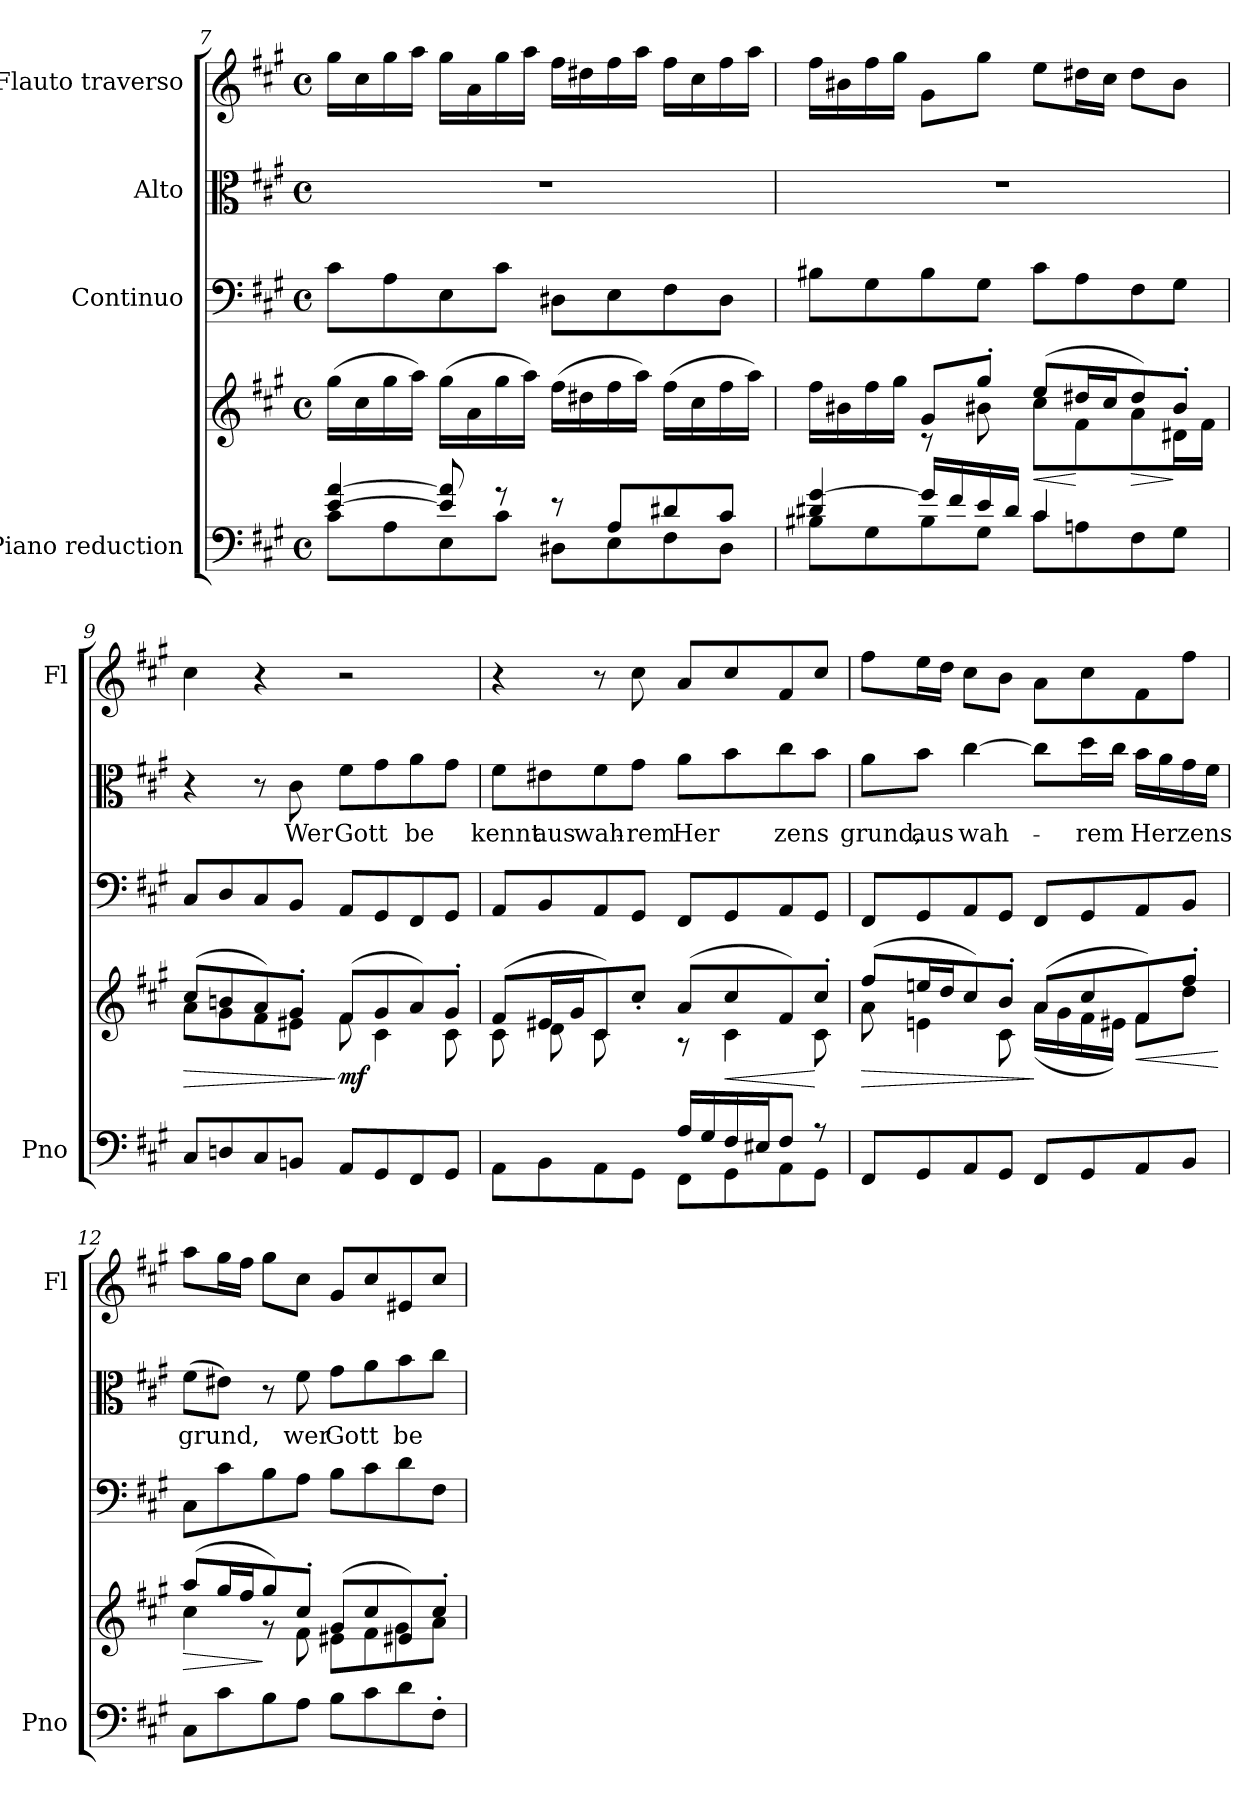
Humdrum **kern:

**kern	**kern	**dynam	**kern	**kern	**text	**kern
*part4	*part4	*part4	*part3	*part2	*part2	*part1
*staff5	*staff4	*staff4/5	*staff3	*staff2	*staff2	*staff1
*I"Piano reduction	*	*	*I"Continuo	*I"Alto	*	*I"Flauto traverso
*I'Pno	*	*	*	*	*	*I'Fl
*clefF4	*clefG2	*	*clefF4	*clefC3	*	*clefG2
*k[f#c#g#]	*k[f#c#g#]	*	*k[f#c#g#]	*k[f#c#g#]	*	*k[f#c#g#]
*M4/4	*M4/4	*	*M4/4	*M4/4	*	*M4/4
*met(c)	*met(c)	*	*met(c)	*met(c)	*	*met(c)
=7	=7	=7	=7	=7	=7	=7
*^	*	*	*	*	*	*
[4e/ [4a/	8c#\L	(16gg#\LL	.	8c#\L	1r	.	16gg#\LL
.	.	16cc#\	.	.	.	.	16cc#\
.	8A\	16gg#\	.	8A\	.	.	16gg#\
.	.	16aa\JJ)	.	.	.	.	16aa\JJ
8e/] 8a/]	8E\	(16gg#\LL	.	8E\	.	.	16gg#\LL
.	.	16a\	.	.	.	.	16a\
8r	8c#\J	16gg#\	.	8c#\J	.	.	16gg#\
.	.	16aa\JJ)	.	.	.	.	16aa\JJ
8r	8D#X\L	(16ff#\LL	.	8D#X\L	.	.	16ff#\LL
.	.	16dd#X\	.	.	.	.	16dd#X\
8A/L	8E\	16ff#\	.	8E\	.	.	16ff#\
.	.	16aa\JJ)	.	.	.	.	16aa\JJ
8d#X/	8F#\	(16ff#\LL	.	8F#\	.	.	16ff#\LL
.	.	16cc#\	.	.	.	.	16cc#\
8c#/J	8D#\J	16ff#\	.	8D#\J	.	.	16ff#\
.	.	16aa\JJ)	.	.	.	.	16aa\JJ
=8	=8	=8	=8	=8	=8	=8	=8
*	*	*^	*	*	*	*	*
4d#X/ [4g#/	8B#X\L	16ff#\LL	4ryy	.	8B#X\L	1r	.	16ff#\LL
.	.	16b#X\	.	.	.	.	.	16b#X\
.	8G#\	16ff#\	.	.	8G#\	.	.	16ff#\
.	.	16gg#\JJ	.	.	.	.	.	16gg#\JJ
16g#/LL]	8B#\	8g#/L	8r	.	8B#\	.	.	8g#\L
16f#/	.	.	.	.	.	.	.	.
16e/	8G#\J	8gg#'/J	8b#X\	.	8G#\J	.	.	8gg#\J
16d#/JJ	.	.	.	.	.	.	.	.
!	!	!	!	!LO:HP:b	!	!	!	!
4c#/	8c#\L	(8ee/L	8cc#\L	<	8c#\L	.	.	8ee\L
.	8An\	16dd#X/L	8f#\	[	8A\	.	.	16dd#X\L
.	.	16cc#/J	.	.	.	.	.	16cc#\JJ
!	!	!	!	!LO:HP:b	!	!	!	!
4ryy	8F#\	8dd#/)	8a\	>	8F#\	.	.	8dd#\L
.	8G#\J	8b#'/J	16d#X\L	]	8G#\J	.	.	8b#\J
.	.	.	16f#\JJ	.	.	.	.	.
*v	*v	*	*	*	*	*	*	*
!!LO:LB:g=z
=9	=9	=9	=9	=9	=9	=9	=9
!	!	!	!LO:HP:b	!	!	!	!
8C#/L	(8cc#/L	8a\L	>	8C#/L	4r	.	4cc#\
8Dn/	8bn/	8g#\	.	8D/	.	.	.
8C#/	8a/)	8f#\	.	8C#/	8r	.	4r
!	!	!	!	!	!	!LO:LY:b	!
8BBn/J	8g#'/J	8e#X\J	.	8BB/J	8c#\	Wer	.
!	!	!	!LO:DY:n=1:b	!	!	!LO:LY:b	!
8AA/L	(8f#/L	8f#\	] mf	8AA/L	8f#\L	Gott	2r
8GG#/	8g#/	4c#\	.	8GG#/	8g#\	.	.
!	!	!	!	!	!	!LO:LY:b	!
8FF#/	8a/)	.	.	8FF#/	8a\	be	.
8GG#/J	8g#'/J	8c#\	.	8GG#/J	8g#\J	.	.
=10	=10	=10	=10	=10	=10	=10	=10
*^	*	*	*	*	*	*	*
*	*^	*	*	*	*	*	*	*
!	!	!	!	!	!	!	!	!LO:LY:b	!
4.ryy	2ryy	8AA\L	(8f#/L	8c#\L	.	8AA/L	8f#\L	kennt	4r
!	!	!	!	!	!	!	!	!LO:LY:b	!
.	.	8BB\	16e#X/L	8d\	.	8BB/	8e#X\	aus	.
.	.	.	16g#/J	.	.	.	.	.	.
!	!	!	!	!	!	!	!	!LO:LY:b	!
.	.	8AA\	8c#/)	8c#\	.	8AA/	8f#\	wah-	8r
!	!	!	!	!	!	!	!	!LO:LY:b	!
8B/J	.	8GG#\J	8cc#'/J	8ryy	.	8GG#/J	8g#\J	rem	8cc#\
!	!	!	!	!	!	!	!	!LO:LY:b	!
2ryy	16A/LL	8FF#\L	(8a/L	8r	.	8FF#/L	8a\L	Her	8a/L
.	16G#/	.	.	.	.	.	.	.	.
!	!	!	!	!	!LO:HP:b	!	!	!	!
.	16F#/	8GG#\	8cc#/	4c#\	<	8GG#/	8b\	.	8cc#/
.	16E#X/J	.	.	.	.	.	.	.	.
!	!	!	!	!	!	!	!	!LO:LY:b	!
.	8F#/J	8AA\	8f#/)	.	.	8AA/	8cc#\	zens	8f#/
.	8r	8GG#\J	8cc#'/J	8c#\	[	8GG#/J	8b\J	.	8cc#/J
=11	=11	=11	=11	=11	=11	=11	=11	=11	=11
!	!	!	!	!	!LO:HP:b	!	!	!LO:LY:b	!
*v	*v	*v	*	*	*	*	*	*	*
8FF#/L	(8ff#/L	8a\	>	8FF#/L	8a\L	grund,	8ff#\L
!	!	!	!	!	!	!LO:LY:b	!
8GG#/	16een/L	4en\	.	8GG#/	8b\J	aus	16ee\L
.	16dd/J	.	.	.	.	.	16dd\JJ
!	!	!	!	!	!	!LO:LY:b	!
8AA/	8cc#/)	.	.	8AA/	[4cc#\	wah-	8cc#\L
8GG#/J	8b'/J	8c#\	.	8GG#/J	.	.	8b\J
8FF#/L	(8a/L	(16a\LL	]	8FF#/L	8cc#\L]	.	8a\L
.	.	16g#\	.	.	.	.	.
!	!	!	!	!	!	!LO:LY:b	!
8GG#/	8cc#/	16f#\	.	8GG#/	16dd\L	rem	8cc#\
.	.	16e#X\JJ)	.	.	16cc#\JJ	.	.
!	!	!	!LO:HP:b	!	!	!LO:LY:b	!
8AA/	8f#/)	8f#\L	<	8AA/	16b\LL	Her	8f#\
.	.	.	.	.	16a\	.	.
!	!	!	!	!	!	!LO:LY:b	!
8BB/J	8ff#'/J	8dd\J	.	8BB/J	16g#\	zens	8ff#\J
.	.	.	.	.	16f#\JJ	.	.
*	*v	*v	*	*	*	*	*
.	.	[	.	.	.	.
=12	=12	=12	=12	=12	=12	=12
!	!	!LO:HP:b	!	!	!LO:LY:b	!
*	*^	*	*	*	*	*
8C#\L	(8aa/L	4cc#\	>	8C#\L	(8f#\L	grund,	8aa\L
8c#\	16gg#/L	.	.	8c#\	8e#X\J)	.	16gg#\L
.	16ff#/J	.	.	.	.	.	16ff#\JJ
8B\	8gg#/)	8r	]	8B\	8r	.	8gg#\L
!	!	!	!	!	!	!LO:LY:b	!
8A\J	8cc#'/J	8f#\	.	8A\J	8f#\	wer	8cc#\J
!	!	!	!	!	!	!LO:LY:b	!
8B\L	(8g#/L	8e#X\L	.	8B\L	8g#\L	Gott	8g#/L
8c#\	8cc#/	8f#\	.	8c#\	8a\	.	8cc#/
!	!	!	!	!	!	!LO:LY:b	!
8d\	8e#X/)	8g#\	.	8d\	8b\	be	8e#X/
8F#'\J	8cc#'/J	8a\J	.	8F#\J	8cc#\J	.	8cc#/J
*	*v	*v	*	*	*	*	*
=	=	=	=	=	=	=
*-	*-	*-	*-	*-	*-	*-
